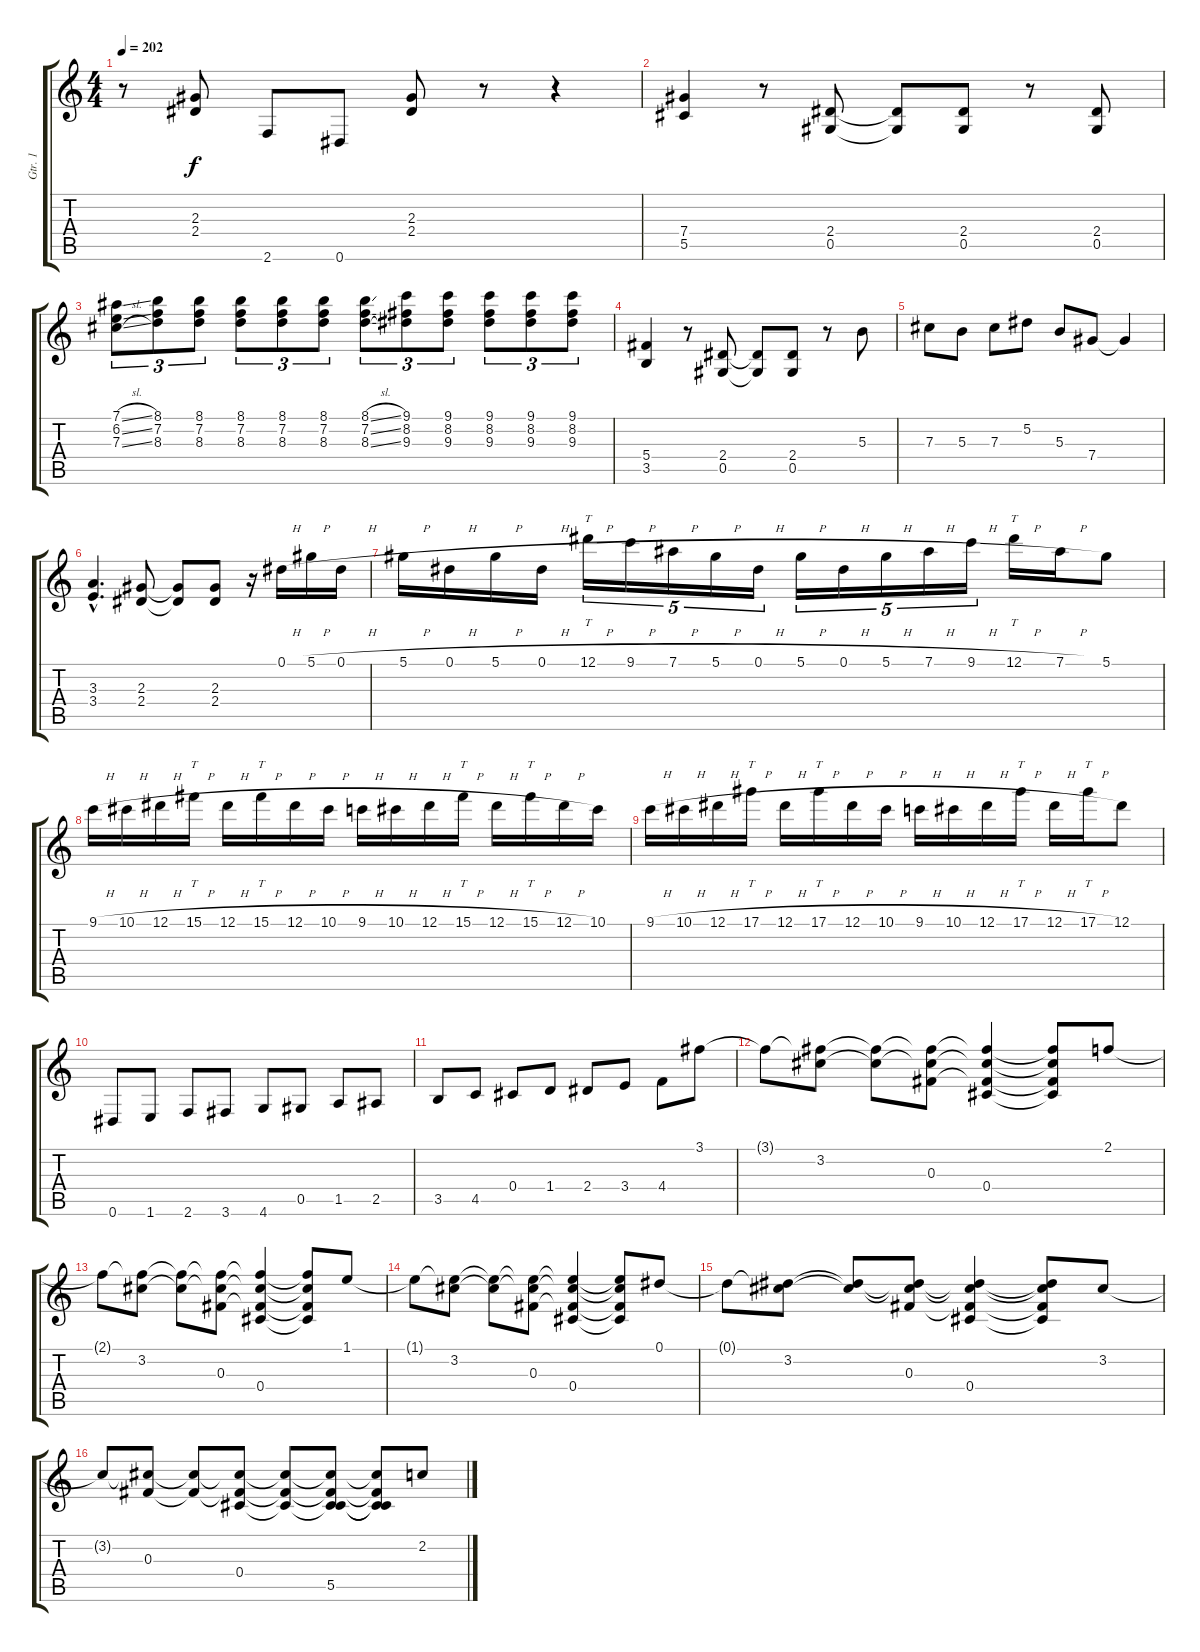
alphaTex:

\track ("Gtr. 1" "Gtr. 1") {instrument distortionguitar}
\staff {score tabs}
\tuning (Eb4 Bb3 Gb3 Db3 Ab2 Eb2) {hide}
\ts (4 4)
\tempo 202
\clef g2
\ks c
r.8{dy f} (2.3 2.4).8 2.6.8 0.6.8 (2.3 2.4).8 r.8 r.4 |
(7.4 5.5).4 r.8 (2.4 0.5).8 (2.4{t} 0.5{t}).8 (2.4 0.5).8 r.8 (2.4 0.5).8 |
(7.1{sl} 6.2{sl} 7.3{sl}).8{tu (3 2)} (8.1 7.2 8.3).8{tu (3 2)} (8.1 7.2 8.3).8{tu (3 2)} (8.1 7.2 8.3).8{tu (3 2)} (8.1 7.2 8.3).8{tu (3 2)} (8.1 7.2 8.3).8{tu (3 2)} (8.1{sl} 7.2{sl} 8.3{sl}).8{tu (3 2)} (9.1 8.2 9.3).8{tu (3 2)} (9.1 8.2 9.3).8{tu (3 2)} (9.1 8.2 9.3).8{tu (3 2)} (9.1 8.2 9.3).8{tu (3 2)} (9.1 8.2 9.3).8{tu (3 2)} |
(5.4 3.5).4 r.8 (2.4 0.5).8 (2.4{t} 0.5{t}).8 (2.4 0.5).8 r.8 5.3.8 |
7.3.8 5.3.8 7.3.8 5.2.8 5.3.8 7.4.8 7.4{t}.4 |
(3.3{hac} 3.4{hac}).4{d} (2.3 2.4).8 (2.3{t} 2.4{t}).8 (2.3 2.4).8 r.16 0.1{h}.16 5.1{h}.16 0.1{h}.16 |
5.1{h}.16 0.1{h}.16 5.1{h}.16 0.1{h}.16 12.1{h}.16{tt tu (5 4)} 9.1{h}.16{tu (5 4)} 7.1{h}.16{tu (5 4)} 5.1{h}.16{tu (5 4)} 0.1{h}.16{tu (5 4)} 5.1{h}.16{tu (5 4)} 0.1{h}.16{tu (5 4)} 5.1{h}.16{tu (5 4)} 7.1{h}.16{tu (5 4)} 9.1{h}.16{tu (5 4)} 12.1{h}.16{tt} 7.1{h}.16 5.1.8 |
9.1{h}.16 10.1{h}.16 12.1{h}.16 15.1{h}.16{tt} 12.1{h}.16 15.1{h}.16{tt} 12.1{h}.16 10.1{h}.16 9.1{h}.16 10.1{h}.16 12.1{h}.16 15.1{h}.16{tt} 12.1{h}.16 15.1{h}.16{tt} 12.1{h}.16 10.1.16 |
9.1{h}.16 10.1{h}.16 12.1{h}.16 17.1{h}.16{tt} 12.1{h}.16 17.1{h}.16{tt} 12.1{h}.16 10.1{h}.16 9.1{h}.16 10.1{h}.16 12.1{h}.16 17.1{h}.16{tt} 12.1{h}.16 17.1{h}.16{tt} 12.1.8 |
0.6.8 1.6.8 2.6.8 3.6.8 4.6.8 0.5.8 1.5.8 2.5.8 |
3.5.8 4.5.8 0.4.8 1.4.8 2.4.8 3.4.8 4.4.8 3.1.8 |
3.1{t}.8 (3.1{t} 3.2).8 (3.1{t} 3.2{t}).8 (3.1{t} 3.2{t} 0.3).8 (3.1{t} 3.2{t} 0.3{t} 0.4).4 (3.1{t} 3.2{t} 0.3{t} 0.4{t}).8 2.1.8 |
2.1{t}.8 (2.1{t} 3.2).8 (2.1{t} 3.2{t}).8 (2.1{t} 3.2{t} 0.3).8 (2.1{t} 3.2{t} 0.3{t} 0.4).4 (2.1{t} 3.2{t} 0.3{t} 0.4{t}).8 1.1.8 |
1.1{t}.8 (1.1{t} 3.2).8 (1.1{t} 3.2{t}).8 (1.1{t} 3.2{t} 0.3).8 (1.1{t} 3.2{t} 0.3{t} 0.4).4 (1.1{t} 3.2{t} 0.3{t} 0.4{t}).8 0.1.8 |
0.1{t}.8 (0.1{t} 3.2).8 (0.1{t} 3.2{t}).8 (0.1{t} 3.2{t} 0.3).8 (0.1{t} 3.2{t} 0.3{t} 0.4).4 (0.1{t} 3.2{t} 0.3{t} 0.4{t}).8 3.2.8 |
3.2{t}.8 (3.2{t} 0.3).8 (3.2{t} 0.3{t}).8 (3.2{t} 0.3{t} 0.4).8 (3.2{t} 0.3{t} 0.4{t}).8 (3.2{t} 0.3{t} 0.4{t} 5.5).8 (3.2{t} 0.3{t} 0.4{t} 5.5{t}).8 2.2.8
